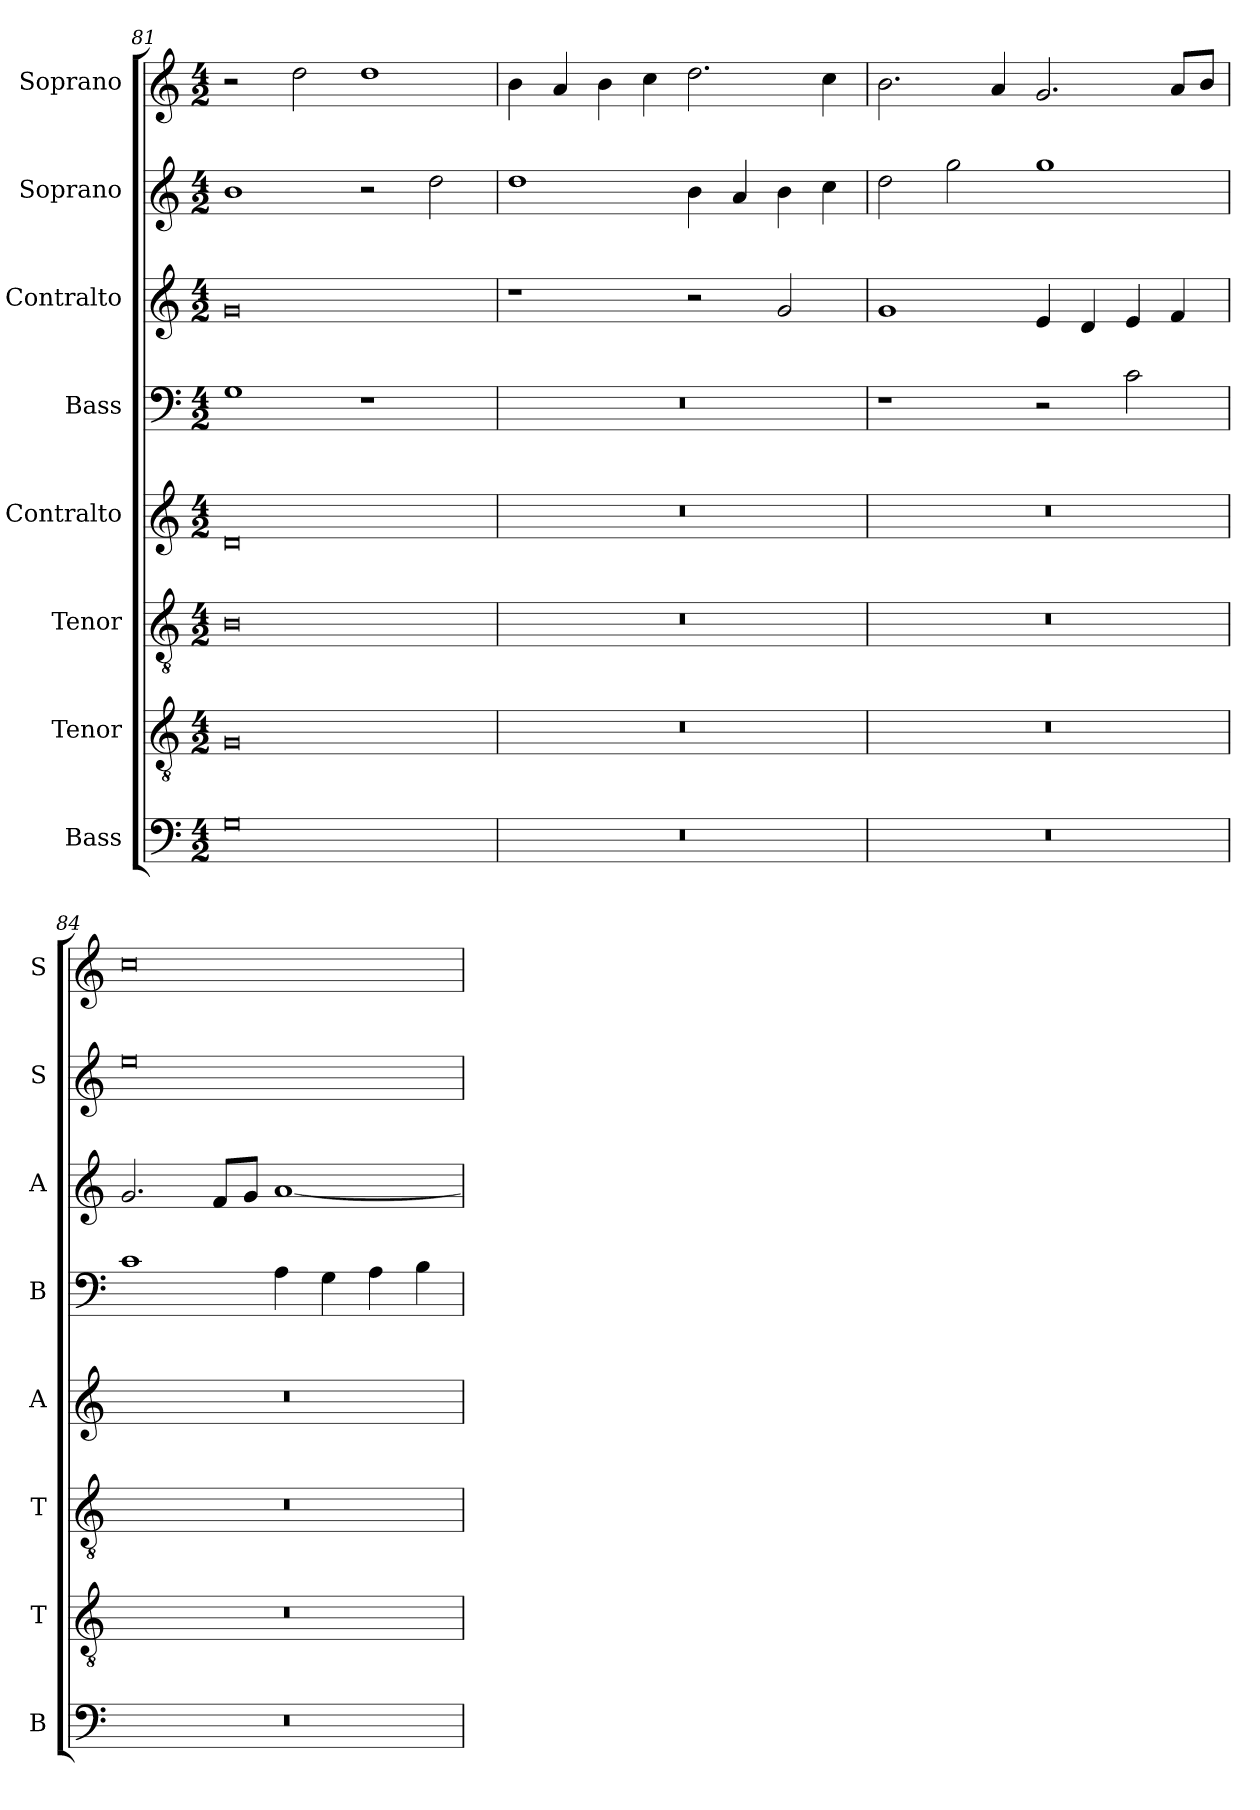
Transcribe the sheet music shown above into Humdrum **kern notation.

**kern	**kern	**kern	**kern	**kern	**kern	**kern	**kern
*part8	*part7	*part6	*part5	*part4	*part3	*part2	*part1
*staff8	*staff7	*staff6	*staff5	*staff4	*staff3	*staff2	*staff1
*I"Bass	*I"Tenor	*I"Tenor	*I"Contralto	*I"Bass	*I"Contralto	*I"Soprano	*I"Soprano
*I'B	*I'T	*I'T	*I'A	*I'B	*I'A	*I'S	*I'S
*clefF4	*clefGv2	*clefGv2	*clefG2	*clefF4	*clefG2	*clefG2	*clefG2
*k[]	*k[]	*k[]	*k[]	*k[]	*k[]	*k[]	*k[]
*G:mix	*G:mix	*G:mix	*G:mix	*G:mix	*G:mix	*G:mix	*G:mix
*M4/2	*M4/2	*M4/2	*M4/2	*M4/2	*M4/2	*M4/2	*M4/2
=81	=81	=81	=81	=81	=81	=81	=81
0G	0G	0B	0d	1G	0g	1b	2r
.	.	.	.	.	.	.	2dd
.	.	.	.	1r	.	2r	1dd
.	.	.	.	.	.	2dd	.
=82	=82	=82	=82	=82	=82	=82	=82
0r	0r	0r	0r	0r	1r	1dd	4b
.	.	.	.	.	.	.	4a
.	.	.	.	.	.	.	4b
.	.	.	.	.	.	.	4cc
.	.	.	.	.	2r	4b	2.dd
.	.	.	.	.	.	4a	.
.	.	.	.	.	2g	4b	.
.	.	.	.	.	.	4cc	4cc
=83	=83	=83	=83	=83	=83	=83	=83
0r	0r	0r	0r	1r	1g	2dd	2.b
.	.	.	.	.	.	2gg	.
.	.	.	.	.	.	.	4a
.	.	.	.	2r	4e	1gg	2.g
.	.	.	.	.	4d	.	.
.	.	.	.	2c	4e	.	.
.	.	.	.	.	4f	.	8a/L
.	.	.	.	.	.	.	8b/J
=84	=84	=84	=84	=84	=84	=84	=84
0r	0r	0r	0r	1c	2.g	0ee	0cc
.	.	.	.	.	8f/L	.	.
.	.	.	.	.	8g/J	.	.
.	.	.	.	4A	[1a	.	.
.	.	.	.	4G	.	.	.
.	.	.	.	4A	.	.	.
.	.	.	.	4B	.	.	.
=	=	=	=	=	=	=	=
*-	*-	*-	*-	*-	*-	*-	*-
